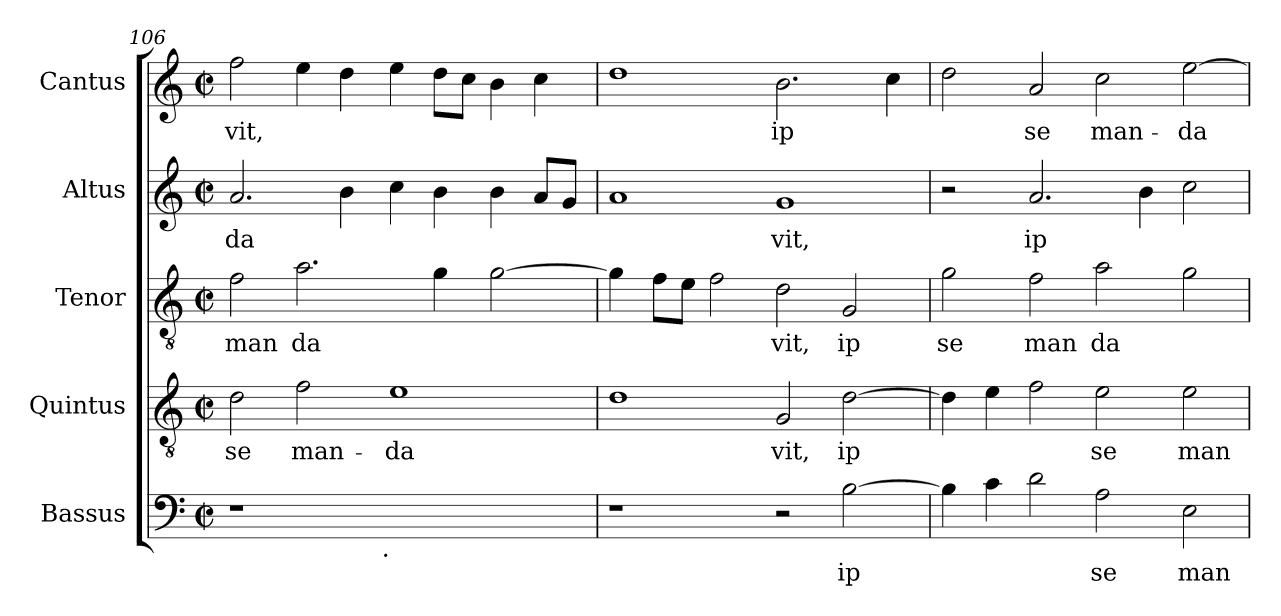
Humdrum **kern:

**kern	**text	**kern	**text	**kern	**text	**kern	**text	**kern	**text
*part5	*part5	*part4	*part4	*part3	*part3	*part2	*part2	*part1	*part1
*staff5	*staff5	*staff4	*staff4	*staff3	*staff3	*staff2	*staff2	*staff1	*staff1
*I"Bassus	*	*I"Quintus	*	*I"Tenor	*	*I"Altus	*	*I"Cantus	*
*clefF4	*	*clefGv2	*	*clefGv2	*	*clefG2	*	*clefG2	*
*k[]	*	*k[]	*	*k[]	*	*k[]	*	*k[]	*
*C:	*	*C:	*	*C:	*	*C:	*	*C:	*
*M2/2	*	*M2/2	*	*M2/2	*	*M2/2	*	*M2/2	*
*met(c|)	*	*met(c|)	*	*met(c|)	*	*met(c|)	*	*met(c|)	*
=106	=106	=106	=106	=106	=106	=106	=106	=106	=106
!	!	!	!LO:LY:b:cj	!	!LO:LY:b:cj	!	!LO:LY:b:cj	!	!LO:LY:b:cj
*^	*	*	*	*	*	*	*	*	*
1r	2ryy	.	2d\	-se	2f\	man	2.a/	-da-	2ff\	-vit,
!	!	!	!	!LO:LY:b:cj	!	!LO:LY:b:cj	!	!	!	!LO:LY:b:cj
.	4ryy	.	2f\	man-	2.a\	da	.	.	4ee\	.
!	!	!	!	!	!	!	!	!LO:LY:b:cj	!	!LO:LY:b:cj
.	8...ryy	.	.	.	.	.	4b\	--	4dd\	.
!	!LO:TX:b:t=.	!	!	!	!	!	!	!	!	!
.	1ryy	.	.	.	.	.	.	.	.	.
!	!	!	!	!LO:LY:b:cj	!	!	!	!LO:LY:b:cj	!	!LO:LY:b:cj
1ryy	.	.	1e	-da-	.	.	4cc\	--	4ee\	.
!	!	!	!	!	!	!LO:LY:b:cj	!	!LO:LY:b:cj	!	!LO:LY:b:cj
.	.	.	.	.	4g\	.	4b\	--	8dd\L	.
!	!	!	!	!	!	!	!	!	!	!LO:LY:b:cj
.	.	.	.	.	.	.	.	.	8cc\J	.
!	!	!	!	!	!	!LO:LY:b:cj	!	!LO:LY:b:cj	!	!LO:LY:b:cj
.	.	.	.	.	[>2g\	.	4b\	--	4b\	.
!	!	!	!	!	!	!	!	!LO:LY:b:cj	!	!LO:LY:b:cj
.	.	.	.	.	.	.	8a/L	--	4cc\	.
!	!	!	!	!	!	!	!	!LO:LY:b:cj	!	!
.	.	.	.	.	.	.	8g/J	--	.	.
.	64ryy	.	.	.	.	.	.	.	.	.
=107	=107	=107	=107	=107	=107	=107	=107	=107	=107	=107
!	!	!	!	!LO:LY:b:cj	!	!LO:LY:b:cj	!	!LO:LY:b:cj	!	!LO:LY:b:cj
*v	*v	*	*	*	*	*	*	*	*	*
1r	.	1d	--	4g\]	.	1a	--	1dd	.
!	!	!	!	!	!LO:LY:b:cj	!	!	!	!
.	.	.	.	8f\L	.	.	.	.	.
!	!	!	!	!	!LO:LY:b:cj	!	!	!	!
.	.	.	.	8e\J	.	.	.	.	.
!	!	!	!	!	!LO:LY:b:cj	!	!	!	!
.	.	.	.	2f\	.	.	.	.	.
!	!	!	!LO:LY:b:cj	!	!LO:LY:b:cj	!	!LO:LY:b:cj	!	!LO:LY:b:cj
2r	.	2G/	-vit,	2d\	vit,	1g	-vit,	2.b\	ip-
!	!LO:LY:b:cj	!	!LO:LY:b:cj	!	!LO:LY:b:cj	!	!	!	!
[>2B\	ip	[>2d\	ip-	2G/	ip	.	.	.	.
!	!	!	!	!	!	!	!	!	!LO:LY:b:cj
.	.	.	.	.	.	.	.	4cc\	--
=108	=108	=108	=108	=108	=108	=108	=108	=108	=108
!	!LO:LY:b:cj	!	!LO:LY:b:cj	!	!LO:LY:b:cj	!	!	!	!LO:LY:b:cj
4B\]	.	4d\]	--	2g\	se	2r	.	2dd\	--
!	!LO:LY:b:cj	!	!LO:LY:b:cj	!	!	!	!	!	!
4c\	.	4e\	--	.	.	.	.	.	.
!	!LO:LY:b:cj	!	!LO:LY:b:cj	!	!LO:LY:b:cj	!	!LO:LY:b:cj	!	!LO:LY:b:cj
2d\	.	2f\	--	2f\	man	2.a/	ip-	2a/	-se
!	!LO:LY:b:cj	!	!LO:LY:b:cj	!	!LO:LY:b:cj	!	!	!	!LO:LY:b:cj
2A\	se	2e\	-se	2a\	da	.	.	2cc\	man-
!	!	!	!	!	!	!	!LO:LY:b:cj	!	!
.	.	.	.	.	.	4b\	--	.	.
!	!LO:LY:b:cj	!	!LO:LY:b:cj	!	!LO:LY:b:cj	!	!LO:LY:b:cj	!	!LO:LY:b:cj
2E\	man	2e\	man-	2g\	.	2cc\	--	[>2ee\	-da-
=	=	=	=	=	=	=	=	=	=
*-	*-	*-	*-	*-	*-	*-	*-	*-	*-
